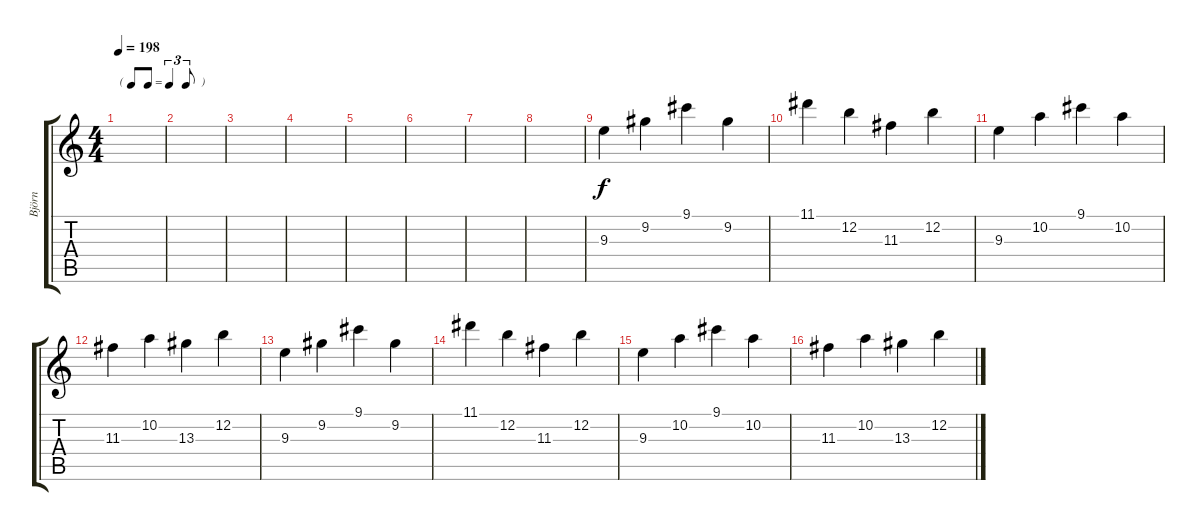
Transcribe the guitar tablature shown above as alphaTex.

\track ("Björn" "Björn") {instrument overdrivenguitar}
\staff {score tabs}
\tuning (E4 B3 G3 D3 A2 E2) {hide}
\ts (4 4)
\tf triplet8th
\tempo 198
\clef g2
\ks c
|
|
|
|
|
|
|
|
9.3.4 9.2.4 9.1.4 9.2.4 |
11.1.4 12.2.4 11.3.4 12.2.4 |
9.3.4 10.2.4 9.1.4 10.2.4 |
11.3.4 10.2.4 13.3.4 12.2.4 |
9.3.4 9.2.4 9.1.4 9.2.4 |
11.1.4 12.2.4 11.3.4 12.2.4 |
9.3.4 10.2.4 9.1.4 10.2.4 |
11.3.4 10.2.4 13.3.4 12.2.4
